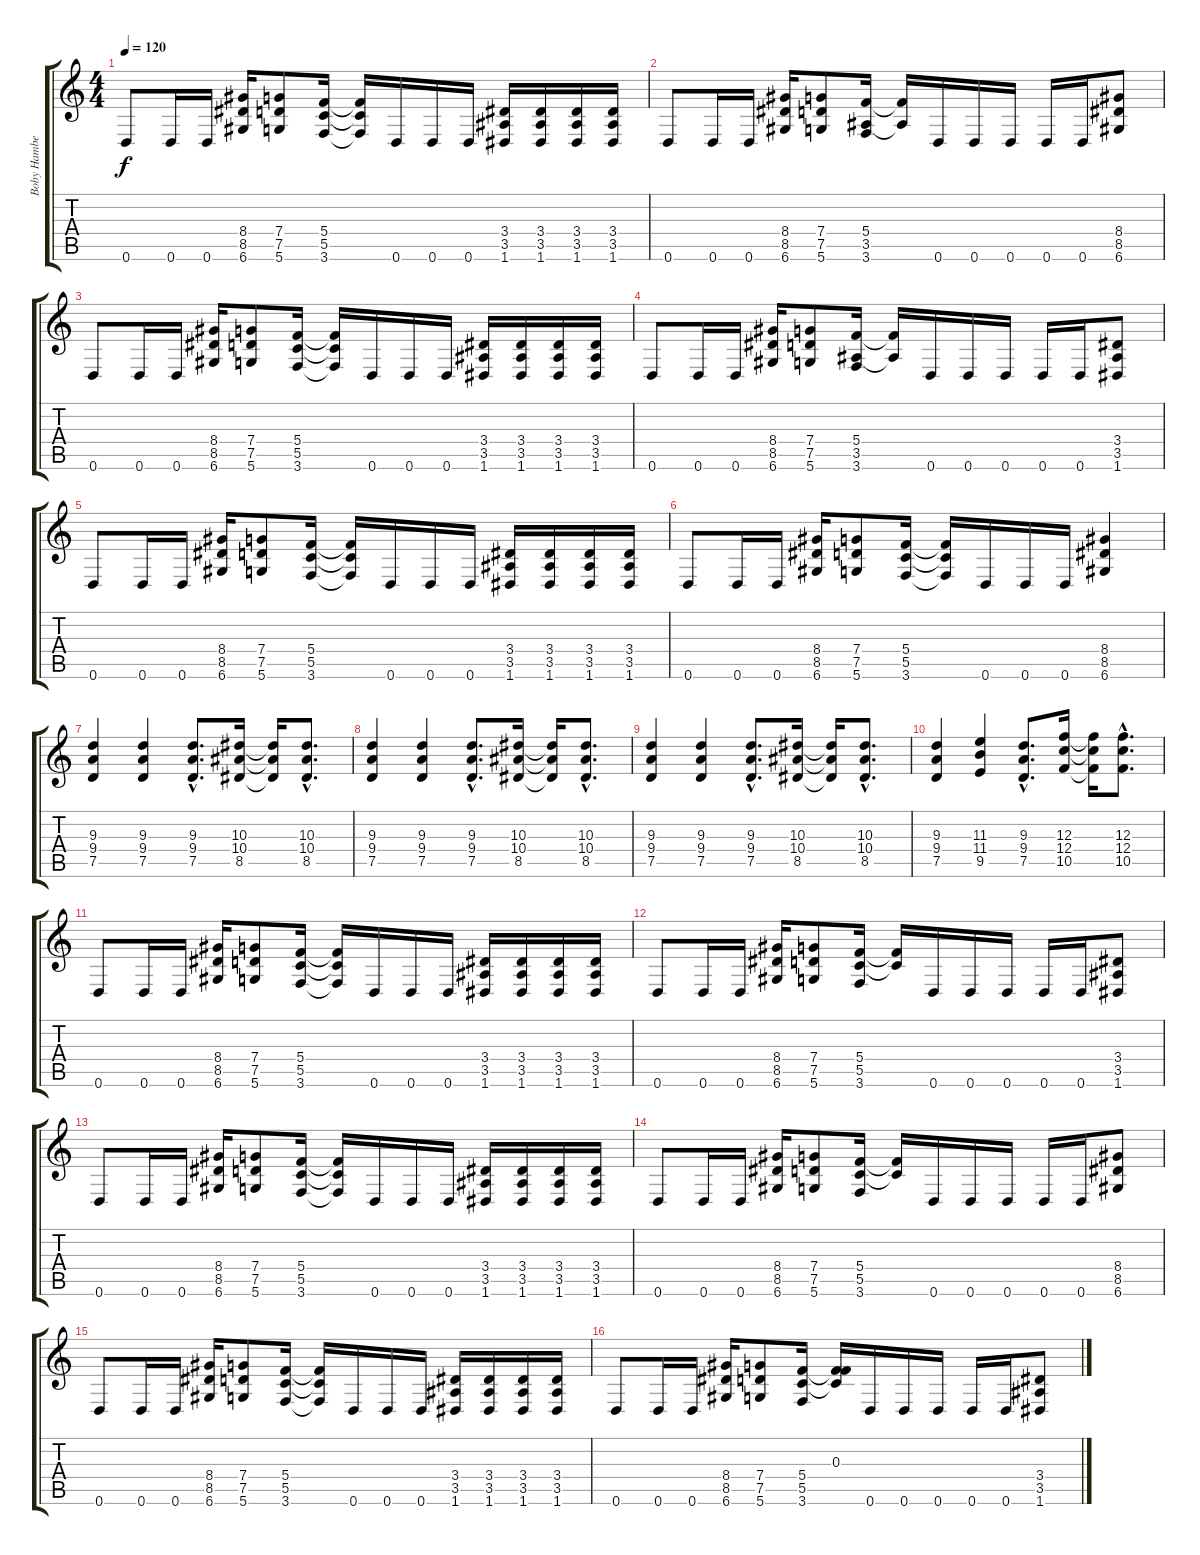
\track ("Boby Hambel" "Boby Hambe") {instrument overdrivenguitar}
\staff {score tabs}
\tuning (D4 A3 F3 C3 G2 D2) {hide}
\ts (4 4)
\tempo 120
\clef g2
\ks c
0.6.8{dy f} 0.6.16 0.6.16 (8.4 8.5 6.6).16 (7.4 7.5 5.6).8 (5.4 5.5 3.6).16 (5.4{t} 5.5{t} 3.6{t}).16 0.6.16 0.6.16 0.6.16 (3.4 3.5 1.6).16 (3.4 3.5 1.6).16 (3.4 3.5 1.6).16 (3.4 3.5 1.6).16 |
0.6.8 0.6.16 0.6.16 (8.4 8.5 6.6).16 (7.4 7.5 5.6).8 (5.4 3.5 3.6).16 (5.4{t} 3.5{t}).16 0.6.16 0.6.16 0.6.16 0.6.16 0.6.16 (8.4 8.5 6.6).8 |
0.6.8 0.6.16 0.6.16 (8.4 8.5 6.6).16 (7.4 7.5 5.6).8 (5.4 5.5 3.6).16 (5.4{t} 5.5{t} 3.6{t}).16 0.6.16 0.6.16 0.6.16 (3.4 3.5 1.6).16 (3.4 3.5 1.6).16 (3.4 3.5 1.6).16 (3.4 3.5 1.6).16 |
0.6.8 0.6.16 0.6.16 (8.4 8.5 6.6).16 (7.4 7.5 5.6).8 (5.4 3.5 3.6).16 (5.4{t} 3.5{t}).16 0.6.16 0.6.16 0.6.16 0.6.16 0.6.16 (3.4 3.5 1.6).8 |
0.6.8 0.6.16 0.6.16 (8.4 8.5 6.6).16 (7.4 7.5 5.6).8 (5.4 5.5 3.6).16 (5.4{t} 5.5{t} 3.6{t}).16 0.6.16 0.6.16 0.6.16 (3.4 3.5 1.6).16 (3.4 3.5 1.6).16 (3.4 3.5 1.6).16 (3.4 3.5 1.6).16 |
0.6.8 0.6.16 0.6.16 (8.4 8.5 6.6).16 (7.4 7.5 5.6).8 (5.4 5.5 3.6).16 (5.4{t} 5.5{t} 3.6{t}).16 0.6.16 0.6.16 0.6.16 (8.4 8.5 6.6).4 |
(9.3 9.4 7.5).4 (9.3 9.4 7.5).4 (9.3{hac} 9.4{hac} 7.5{hac}).8{d} (10.3 10.4 8.5).16 (10.3{t} 10.4{t} 8.5{t}).16 (10.3{hac} 10.4{hac} 8.5{hac}).8{d} |
(9.3 9.4 7.5).4 (9.3 9.4 7.5).4 (9.3{hac} 9.4{hac} 7.5{hac}).8{d} (10.3 10.4 8.5).16 (10.3{t} 10.4{t} 8.5{t}).16 (10.3{hac} 10.4{hac} 8.5{hac}).8{d} |
(9.3 9.4 7.5).4 (9.3 9.4 7.5).4 (9.3{hac} 9.4{hac} 7.5{hac}).8{d} (10.3 10.4 8.5).16 (10.3{t} 10.4{t} 8.5{t}).16 (10.3{hac} 10.4{hac} 8.5{hac}).8{d} |
(9.3 9.4 7.5).4 (11.3 11.4 9.5).4 (9.3{hac} 9.4{hac} 7.5{hac}).8{d} (12.3 12.4 10.5).16 (12.3{t} 12.4{t} 10.5{t}).16 (12.3{hac} 12.4{hac} 10.5{hac}).8{d} |
0.6.8 0.6.16 0.6.16 (8.4 8.5 6.6).16 (7.4 7.5 5.6).8 (5.4 5.5 3.6).16 (5.4{t} 5.5{t} 3.6{t}).16 0.6.16 0.6.16 0.6.16 (3.4 3.5 1.6).16 (3.4 3.5 1.6).16 (3.4 3.5 1.6).16 (3.4 3.5 1.6).16 |
0.6.8 0.6.16 0.6.16 (8.4 8.5 6.6).16 (7.4 7.5 5.6).8 (5.4 5.5 3.6).16 (5.4{t} 5.5{t}).16 0.6.16 0.6.16 0.6.16 0.6.16 0.6.16 (3.4 3.5 1.6).8 |
0.6.8 0.6.16 0.6.16 (8.4 8.5 6.6).16 (7.4 7.5 5.6).8 (5.4 5.5 3.6).16 (5.4{t} 5.5{t} 3.6{t}).16 0.6.16 0.6.16 0.6.16 (3.4 3.5 1.6).16 (3.4 3.5 1.6).16 (3.4 3.5 1.6).16 (3.4 3.5 1.6).16 |
0.6.8 0.6.16 0.6.16 (8.4 8.5 6.6).16 (7.4 7.5 5.6).8 (5.4 5.5 3.6).16 (5.4{t} 5.5{t}).16 0.6.16 0.6.16 0.6.16 0.6.16 0.6.16 (8.4 8.5 6.6).8 |
0.6.8 0.6.16 0.6.16 (8.4 8.5 6.6).16 (7.4 7.5 5.6).8 (5.4 5.5 3.6).16 (5.4{t} 5.5{t} 3.6{t}).16 0.6.16 0.6.16 0.6.16 (3.4 3.5 1.6).16 (3.4 3.5 1.6).16 (3.4 3.5 1.6).16 (3.4 3.5 1.6).16 |
0.6.8 0.6.16 0.6.16 (8.4 8.5 6.6).16 (7.4 7.5 5.6).8 (5.4 5.5 3.6).16 (0.3 5.4{t} 5.5{t}).16 0.6.16 0.6.16 0.6.16 0.6.16 0.6.16 (3.4 3.5 1.6).8
